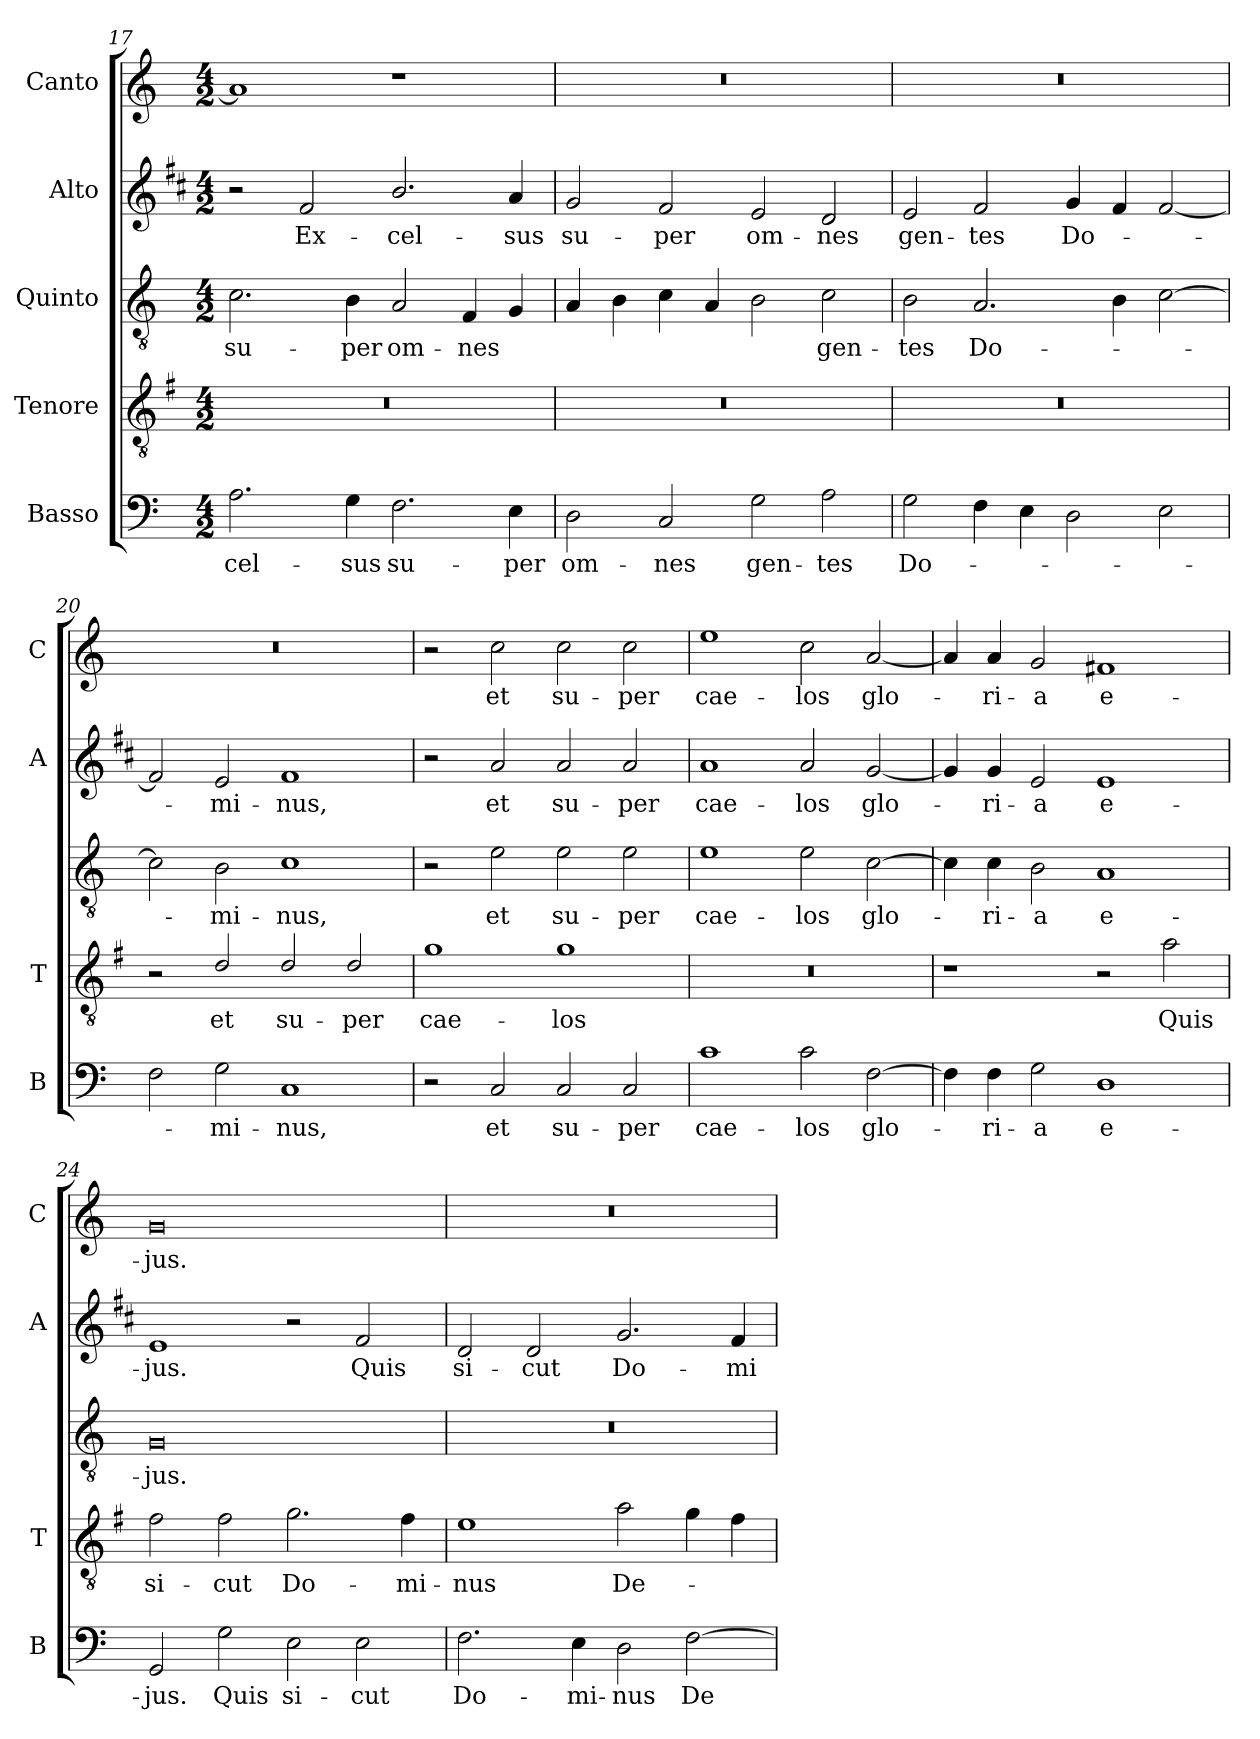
**kern	**text	**kern	**text	**kern	**text	**kern	**text	**kern	**text
*part5	*part5	*part4	*part4	*part3	*part3	*part2	*part2	*part1	*part1
*staff5	*staff5	*staff4	*staff4	*staff3	*staff3	*staff2	*staff2	*staff1	*staff1
*I"Basso	*	*I"Tenore	*	*I"Quinto	*	*I"Alto	*	*I"Canto	*
*I'B	*	*I'T	*	*	*	*I'A	*	*I'C	*
*clefF4	*	*clefGv2	*	*clefGv2	*	*clefG2	*	*clefG2	*
*	*	*ITrd4c7	*	*	*	*ITrd1c2	*	*	*
*k[]	*	*k[]	*	*k[]	*	*k[]	*	*k[]	*
*C:	*	*C:	*	*C:	*	*C:	*	*C:	*
*M4/2	*	*M4/2	*	*M4/2	*	*M4/2	*	*M4/2	*
=17	=17	=17	=17	=17	=17	=17	=17	=17	=17
!	!LO:LY:b	!	!	!	!LO:LY:b	!	!	!	!
2.A\	-cel-	0r	.	2.c\	su-	2r	.	1a]	.
!	!	!	!	!	!	!	!LO:LY:b	!	!
.	.	.	.	.	.	2e/	Ex-	.	.
!	!LO:LY:b	!	!	!	!LO:LY:b	!	!	!	!
4G\	-sus	.	.	4B\	-per	.	.	.	.
!	!LO:LY:b	!	!	!	!LO:LY:b	!	!LO:LY:b	!	!
2.F\	su-	.	.	2A/	om-	2.a/	-cel-	1r	.
!	!	!	!	!	!LO:LY:b	!	!	!	!
.	.	.	.	4F/	-nes	.	.	.	.
!	!LO:LY:b	!	!	!	!	!	!LO:LY:b	!	!
4E\	-per	.	.	4G/	.	4g/	-sus	.	.
=18	=18	=18	=18	=18	=18	=18	=18	=18	=18
!	!LO:LY:b	!	!	!	!	!	!LO:LY:b	!	!
2D\	om-	0r	.	4A/	.	2f/	su-	0r	.
.	.	.	.	4B\	.	.	.	.	.
!	!LO:LY:b	!	!	!	!	!	!LO:LY:b	!	!
2C/	-nes	.	.	4c\	.	2e/	-per	.	.
.	.	.	.	4A/	.	.	.	.	.
!	!LO:LY:b	!	!	!	!	!	!LO:LY:b	!	!
2G\	gen-	.	.	2B\	.	2d/	om-	.	.
!	!LO:LY:b	!	!	!	!LO:LY:b	!	!LO:LY:b	!	!
2A\	-tes	.	.	2c\	gen-	2c/	-nes	.	.
!!LO:LB:g=z
=19	=19	=19	=19	=19	=19	=19	=19	=19	=19
!	!LO:LY:b	!	!	!	!LO:LY:b	!	!LO:LY:b	!	!
2G\	Do-	0r	.	2B\	-tes	2d/	gen-	0r	.
!	!	!	!	!	!LO:LY:b	!	!LO:LY:b	!	!
4F\	.	.	.	2.A/	Do-	2e/	-tes	.	.
4E\	.	.	.	.	.	.	.	.	.
!	!	!	!	!	!	!	!LO:LY:b	!	!
2D\	.	.	.	.	.	4f/	Do-	.	.
.	.	.	.	4B\	.	4e/	.	.	.
2E\	.	.	.	[2c\	.	[2e/	.	.	.
=20	=20	=20	=20	=20	=20	=20	=20	=20	=20
2F\	.	2r	.	2c\]	.	2e/]	.	0r	.
!	!LO:LY:b	!	!LO:LY:b	!	!LO:LY:b	!	!LO:LY:b	!	!
2G\	-mi-	2G/	et	2B\	-mi-	2d/	-mi-	.	.
!	!LO:LY:b	!	!LO:LY:b	!	!LO:LY:b	!	!LO:LY:b	!	!
1C	-nus,	2G/	su-	1c	-nus,	1e	-nus,	.	.
!	!	!	!LO:LY:b	!	!	!	!	!	!
.	.	2G/	-per	.	.	.	.	.	.
=21	=21	=21	=21	=21	=21	=21	=21	=21	=21
!	!	!	!LO:LY:b	!	!	!	!	!	!
2r	.	1c	cae-	2r	.	2r	.	2r	.
!	!LO:LY:b	!	!	!	!LO:LY:b	!	!LO:LY:b	!	!LO:LY:b
2C/	et	.	.	2e\	et	2g/	et	2cc\	et
!	!LO:LY:b	!	!LO:LY:b	!	!LO:LY:b	!	!LO:LY:b	!	!LO:LY:b
2C/	su-	1c	-los	2e\	su-	2g/	su-	2cc\	su-
!	!LO:LY:b	!	!	!	!LO:LY:b	!	!LO:LY:b	!	!LO:LY:b
2C/	-per	.	.	2e\	-per	2g/	-per	2cc\	-per
=22	=22	=22	=22	=22	=22	=22	=22	=22	=22
!	!LO:LY:b	!	!	!	!LO:LY:b	!	!LO:LY:b	!	!LO:LY:b
1c	cae-	0r	.	1e	cae-	1g	cae-	1ee	cae-
!	!LO:LY:b	!	!	!	!LO:LY:b	!	!LO:LY:b	!	!LO:LY:b
2c\	-los	.	.	2e\	-los	2g/	-los	2cc\	-los
!	!LO:LY:b	!	!	!	!LO:LY:b	!	!LO:LY:b	!	!LO:LY:b
[2F\	glo-	.	.	[2c\	glo-	[2f/	glo-	[2a/	glo-
=23	=23	=23	=23	=23	=23	=23	=23	=23	=23
4F\]	.	1r	.	4c\]	.	4f/]	.	4a/]	.
!	!LO:LY:b	!	!	!	!LO:LY:b	!	!LO:LY:b	!	!LO:LY:b
4F\	-ri-	.	.	4c\	-ri-	4f/	-ri-	4a/	-ri-
!	!LO:LY:b	!	!	!	!LO:LY:b	!	!LO:LY:b	!	!LO:LY:b
2G\	-a	.	.	2B\	-a	2d/	-a	2g/	-a
!	!LO:LY:b	!	!	!	!LO:LY:b	!	!LO:LY:b	!	!LO:LY:b
1D	e-	2r	.	1A	e-	1d	e-	1f#X	e-
!	!	!	!LO:LY:b	!	!	!	!	!	!
.	.	2d\	Quis	.	.	.	.	.	.
!!LO:LB:g=z
=24	=24	=24	=24	=24	=24	=24	=24	=24	=24
!	!LO:LY:b	!	!LO:LY:b	!	!LO:LY:b	!	!LO:LY:b	!	!LO:LY:b
2GG/	-jus.	2B\	si-	0G	-jus.	1d	-jus.	0g	-jus.
!	!LO:LY:b	!	!LO:LY:b	!	!	!	!	!	!
2G\	Quis	2B\	-cut	.	.	.	.	.	.
!	!LO:LY:b	!	!LO:LY:b	!	!	!	!	!	!
2E\	si-	2.c\	Do-	.	.	2r	.	.	.
!	!LO:LY:b	!	!	!	!	!	!LO:LY:b	!	!
2E\	-cut	.	.	.	.	2e/	Quis	.	.
!	!	!	!LO:LY:b	!	!	!	!	!	!
.	.	4B\	-mi-	.	.	.	.	.	.
=25	=25	=25	=25	=25	=25	=25	=25	=25	=25
!	!LO:LY:b	!	!LO:LY:b	!	!	!	!LO:LY:b	!	!
2.F\	Do-	1A	-nus	0r	.	2c/	si-	0r	.
!	!	!	!	!	!	!	!LO:LY:b	!	!
.	.	.	.	.	.	2c/	-cut	.	.
!	!LO:LY:b	!	!	!	!	!	!	!	!
4E\	-mi-	.	.	.	.	.	.	.	.
!	!LO:LY:b	!	!LO:LY:b	!	!	!	!LO:LY:b	!	!
2D\	-nus	2d\	De-	.	.	2.f/	Do-	.	.
!	!LO:LY:b	!	!	!	!	!	!	!	!
[2F\	De-	4c\	.	.	.	.	.	.	.
!	!	!	!	!	!	!	!LO:LY:b	!	!
.	.	4B\	.	.	.	4e/	-mi-	.	.
=	=	=	=	=	=	=	=	=	=
*-	*-	*-	*-	*-	*-	*-	*-	*-	*-
